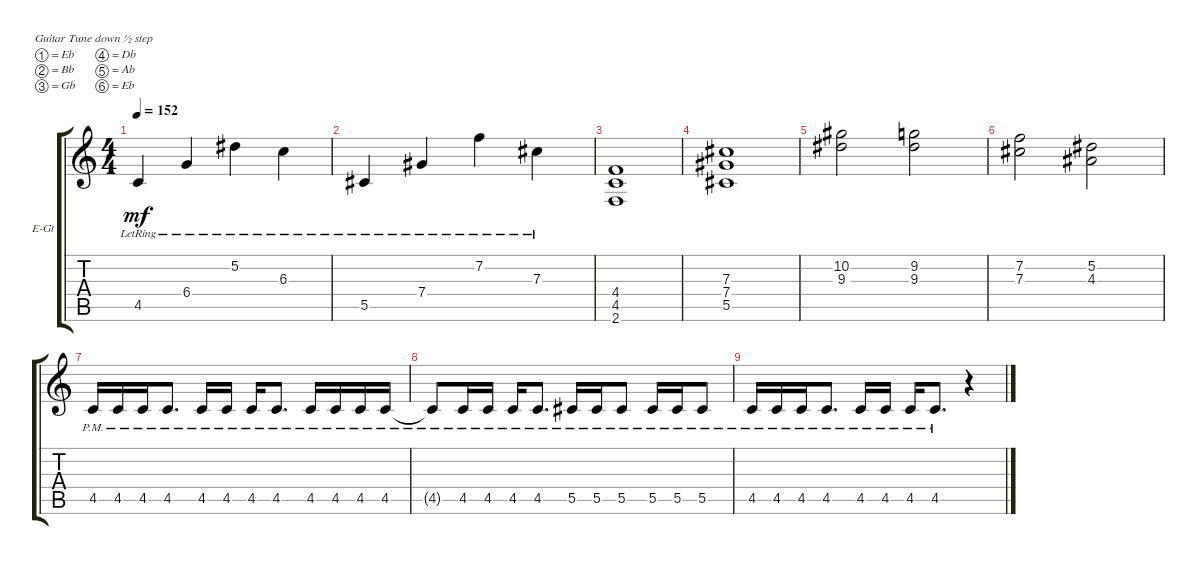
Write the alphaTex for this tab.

\bracketExtendMode groupsimilarinstruments
\firstSystemTrackNameOrientation horizontal
\otherSystemsTrackNameOrientation horizontal
\track ("Rhythm" "E-Gt") {instrument distortionguitar}
\staff {score tabs}
\tuning (Eb4 Bb3 Gb3 Db3 Ab2 Eb2)
\ts (4 4)
\tempo 152
\clef g2
\ks c
4.5{lr}.4{dy mf} 6.4{lr}.4 5.2{lr}.4 6.3{lr}.4 |
5.5{lr}.4 7.4{lr}.4 7.2{lr}.4 7.3{lr}.4 |
(2.6 4.5 4.4).1 |
(5.5 7.4 7.3).1 |
(9.3 10.2).2 (9.3 9.2).2 |
(7.3 7.2).2 (4.3 5.2).2 |
4.5{pm}.16 4.5{pm}.16 4.5{pm}.16 4.5{pm}.8{d} 4.5{pm}.16 4.5{pm}.16 4.5{pm}.16 4.5{pm}.8{d} 4.5{pm}.16 4.5{pm}.16 4.5{pm}.16 4.5{pm}.16 |
4.5{pm t}.8 4.5{pm}.16 4.5{pm}.16 4.5{pm}.16 4.5{pm}.8{d} 5.5{pm}.16 5.5{pm}.16 5.5{pm}.8 5.5{pm}.16 5.5{pm}.16 5.5{pm}.8 |
4.5{pm}.16 4.5{pm}.16 4.5{pm}.16 4.5{pm}.8{d} 4.5{pm}.16 4.5{pm}.16 4.5{pm}.16 4.5{pm}.8{d} r.4
